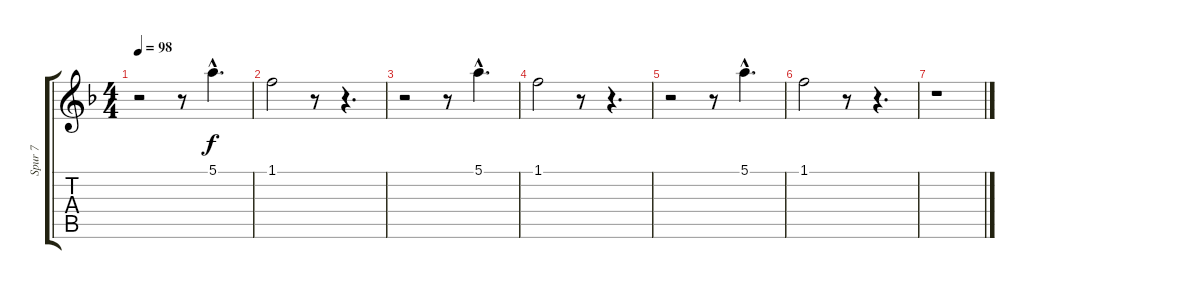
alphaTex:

\track ("Spur 7" "Spur 7") {instrument distortionguitar}
\staff {score tabs}
\tuning (E4 B3 G3 D3 A2 E2) {hide}
\ts (4 4)
\tempo 98
\clef g2
\ks dminor
r.2{dy f} r.8 5.1{hac}.4{d} |
1.1.2 r.8 r.4{d} |
r.2 r.8 5.1{hac}.4{d} |
1.1.2 r.8 r.4{d} |
r.2 r.8 5.1{hac}.4{d} |
1.1.2 r.8 r.4{d} |
r.1
